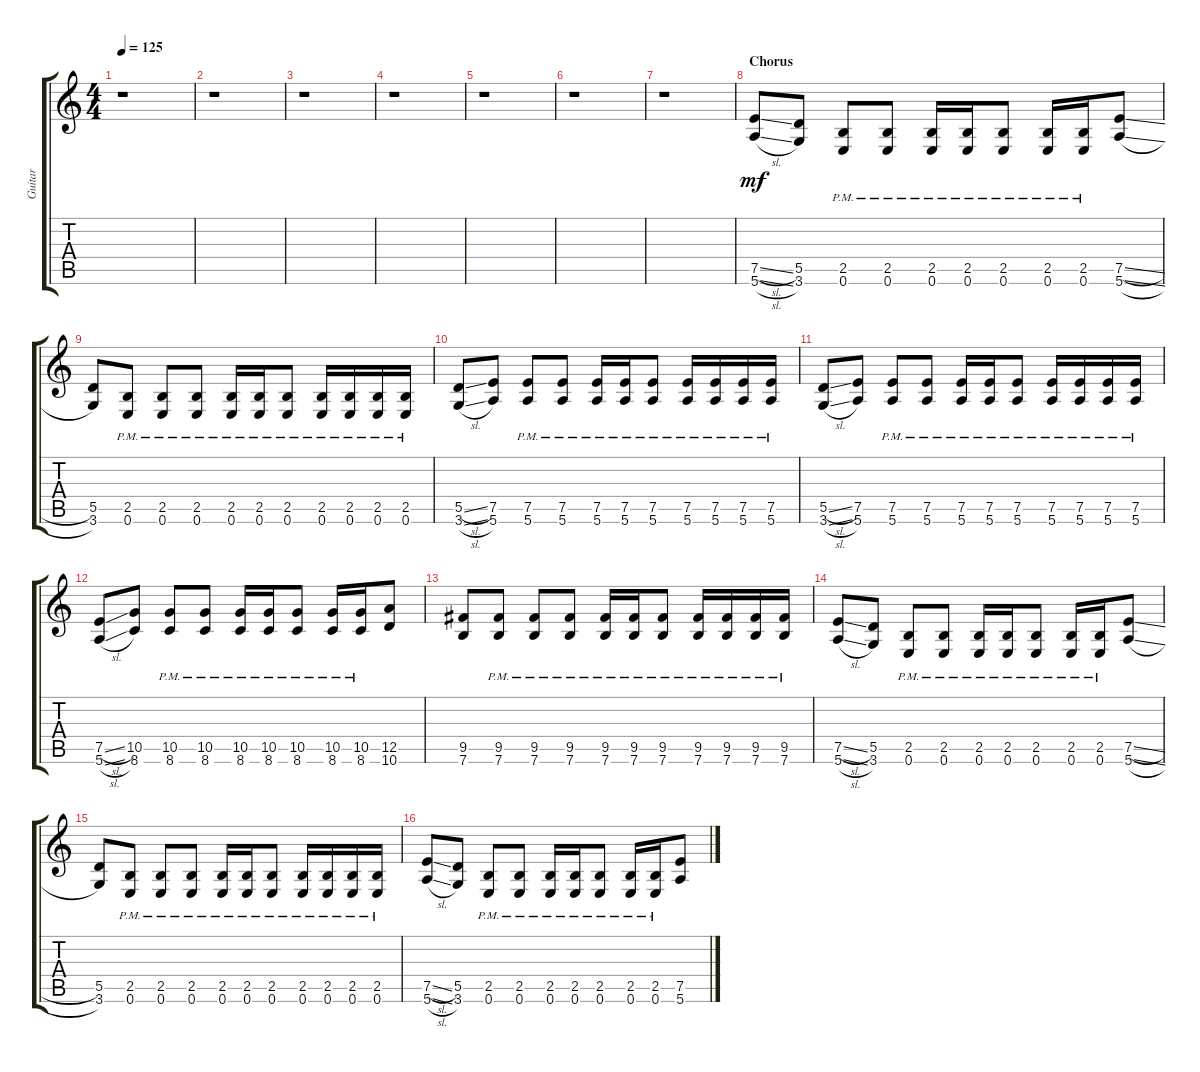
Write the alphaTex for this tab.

\track ("Guitar" "Guitar") {instrument distortionguitar}
\staff {score tabs}
\tuning (E4 B3 G3 D3 A2 E2) {hide}
\ts (4 4)
\tempo 125
\clef g2
\ks c
r.1{dy mf} |
r.1 |
r.1 |
r.1 |
r.1 |
r.1 |
r.1 |
\section ("" "Chorus")
(7.5{sl} 5.6{sl}).8 (5.5 3.6).8 (2.5{pm} 0.6{pm}).8 (2.5{pm} 0.6{pm}).8 (2.5{pm} 0.6{pm}).16 (2.5{pm} 0.6{pm}).16 (2.5{pm} 0.6{pm}).8 (2.5{pm} 0.6{pm}).16 (2.5{pm} 0.6{pm}).16 (7.5{sl} 5.6{sl}).8 |
(5.5 3.6).8 (2.5{pm} 0.6{pm}).8 (2.5{pm} 0.6{pm}).8 (2.5{pm} 0.6{pm}).8 (2.5{pm} 0.6{pm}).16 (2.5{pm} 0.6{pm}).16 (2.5{pm} 0.6{pm}).8 (2.5{pm} 0.6{pm}).16 (2.5{pm} 0.6{pm}).16 (2.5{pm} 0.6{pm}).16 (2.5{pm} 0.6{pm}).16 |
(5.5{sl} 3.6{sl}).8 (7.5 5.6).8 (7.5{pm} 5.6{pm}).8 (7.5{pm} 5.6{pm}).8 (7.5{pm} 5.6{pm}).16 (7.5{pm} 5.6{pm}).16 (7.5{pm} 5.6{pm}).8 (7.5{pm} 5.6{pm}).16 (7.5{pm} 5.6{pm}).16 (7.5{pm} 5.6{pm}).16 (7.5{pm} 5.6{pm}).16 |
(5.5{sl} 3.6{sl}).8 (7.5 5.6).8 (7.5{pm} 5.6{pm}).8 (7.5{pm} 5.6{pm}).8 (7.5{pm} 5.6{pm}).16 (7.5{pm} 5.6{pm}).16 (7.5{pm} 5.6{pm}).8 (7.5{pm} 5.6{pm}).16 (7.5{pm} 5.6{pm}).16 (7.5{pm} 5.6{pm}).16 (7.5{pm} 5.6{pm}).16 |
(7.5{sl} 5.6{sl}).8 (10.5 8.6).8 (10.5{pm} 8.6{pm}).8 (10.5{pm} 8.6{pm}).8 (10.5{pm} 8.6{pm}).16 (10.5{pm} 8.6{pm}).16 (10.5{pm} 8.6{pm}).8 (10.5{pm} 8.6{pm}).16 (10.5{pm} 8.6{pm}).16 (12.5 10.6).8 |
(9.5 7.6).8 (9.5{pm} 7.6{pm}).8 (9.5{pm} 7.6{pm}).8 (9.5{pm} 7.6{pm}).8 (9.5{pm} 7.6{pm}).16 (9.5{pm} 7.6{pm}).16 (9.5{pm} 7.6{pm}).8 (9.5{pm} 7.6{pm}).16 (9.5{pm} 7.6{pm}).16 (9.5{pm} 7.6{pm}).16 (9.5{pm} 7.6{pm}).16 |
(7.5{sl} 5.6{sl}).8 (5.5 3.6).8 (2.5{pm} 0.6{pm}).8 (2.5{pm} 0.6{pm}).8 (2.5{pm} 0.6{pm}).16 (2.5{pm} 0.6{pm}).16 (2.5{pm} 0.6{pm}).8 (2.5{pm} 0.6{pm}).16 (2.5{pm} 0.6{pm}).16 (7.5{sl} 5.6{sl}).8 |
(5.5 3.6).8 (2.5{pm} 0.6{pm}).8 (2.5{pm} 0.6{pm}).8 (2.5{pm} 0.6{pm}).8 (2.5{pm} 0.6{pm}).16 (2.5{pm} 0.6{pm}).16 (2.5{pm} 0.6{pm}).8 (2.5{pm} 0.6{pm}).16 (2.5{pm} 0.6{pm}).16 (2.5{pm} 0.6{pm}).16 (2.5{pm} 0.6{pm}).16 |
(7.5{sl} 5.6{sl}).8 (5.5 3.6).8 (2.5{pm} 0.6{pm}).8 (2.5{pm} 0.6{pm}).8 (2.5{pm} 0.6{pm}).16 (2.5{pm} 0.6{pm}).16 (2.5{pm} 0.6{pm}).8 (2.5{pm} 0.6{pm}).16 (2.5{pm} 0.6{pm}).16 (7.5{sl} 5.6{sl}).8
